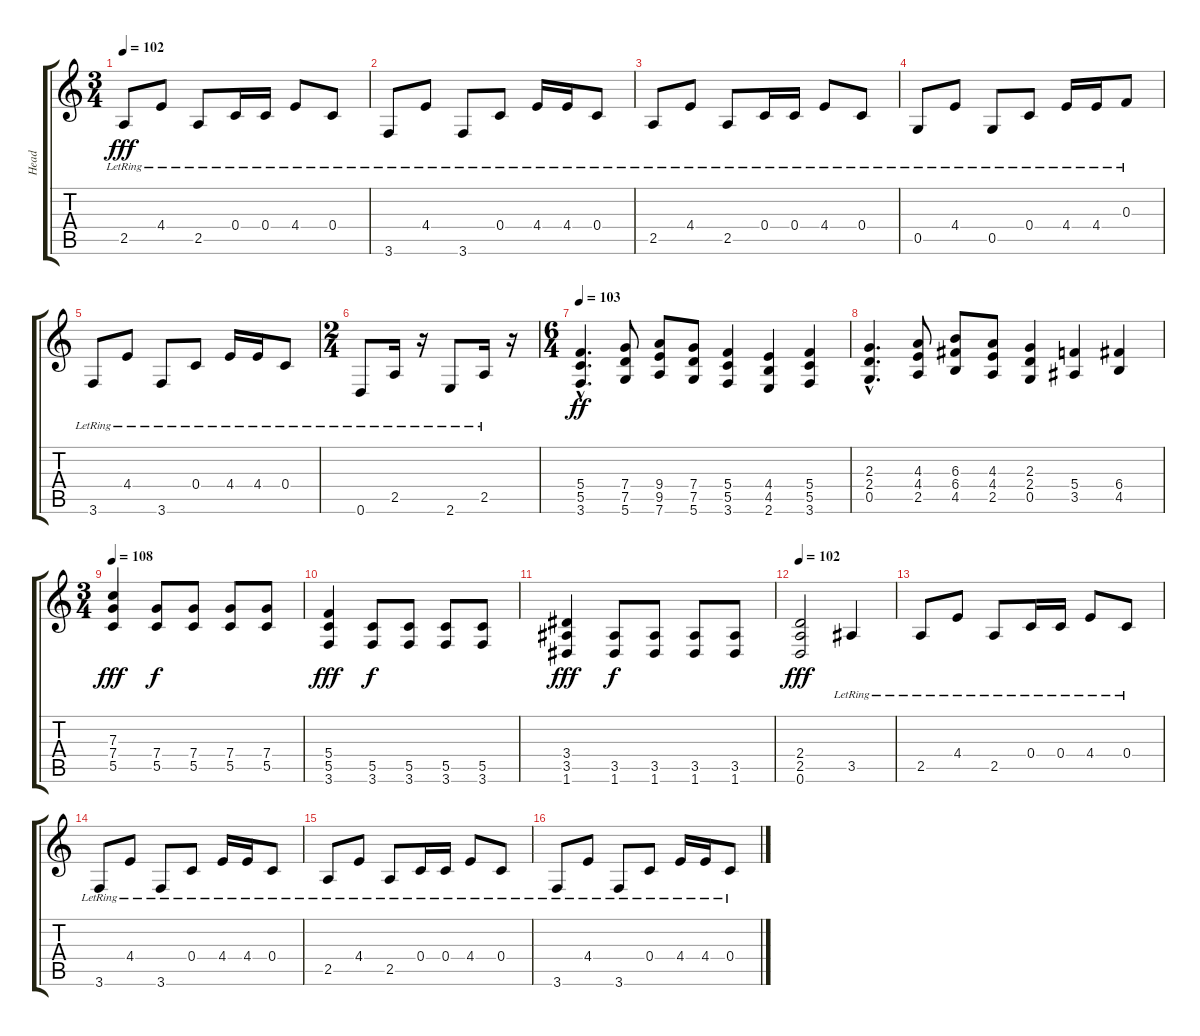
\track ("Head" "Head") {instrument electricguitarclean}
\staff {score tabs}
\tuning (D4 A3 F3 C3 G2 D2) {hide}
\ts (3 4)
\tempo 102
\clef g2
\ks c
2.5{lr}.8{dy fff} 4.4{lr}.8 2.5{lr}.8 0.4{lr}.16 0.4{lr}.16 4.4{lr}.8 0.4{lr}.8 |
3.6{lr}.8 4.4{lr}.8 3.6{lr}.8 0.4{lr}.8 4.4{lr}.16 4.4{lr}.16 0.4{lr}.8 |
2.5{lr}.8 4.4{lr}.8 2.5{lr}.8 0.4{lr}.16 0.4{lr}.16 4.4{lr}.8 0.4{lr}.8 |
0.5{lr}.8 4.4{lr}.8 0.5{lr}.8 0.4{lr}.8 4.4{lr}.16 4.4{lr}.16 0.3{lr}.8 |
3.6{lr}.8 4.4{lr}.8 3.6{lr}.8 0.4{lr}.8 4.4{lr}.16 4.4{lr}.16 0.4{lr}.8 |
\ts (2 4)
0.6{lr}.8 2.5{lr}.16 r.16 2.6{lr}.8 2.5{lr}.16 r.16 |
\ts (6 4)
\tempo 103
(5.4{hac} 5.5{hac} 3.6{hac}).4{d dy ff volume 11 balance 8 instrument distortionguitar} (7.4 7.5 5.6).8 (9.4 9.5 7.6).8 (7.4 7.5 5.6).8 (5.4 5.5 3.6).4 (4.4 4.5 2.6).4 (5.4 5.5 3.6).4 |
(2.3{hac} 2.4{hac} 0.5{hac}).4{d} (4.3 4.4 2.5).8 (6.3 6.4 4.5).8 (4.3 4.4 2.5).8 (2.3 2.4 0.5).4 (5.4 3.5).4 (6.4 4.5).4 |
\ts (3 4)
\tempo 108
(7.3 7.4 5.5).4{dy fff instrument distortionguitar} (7.4 5.5).8{dy f} (7.4 5.5).8 (7.4 5.5).8 (7.4 5.5).8 |
(5.4 5.5 3.6).4{dy fff} (5.5 3.6).8{dy f} (5.5 3.6).8 (5.5 3.6).8 (5.5 3.6).8 |
(3.4 3.5 1.6).4{dy fff} (3.5 1.6).8{dy f} (3.5 1.6).8 (3.5 1.6).8 (3.5 1.6).8 |
\tempo 102
(2.4 2.5 0.6).2{dy fff} 3.5{lr}.4{volume 14 instrument electricguitarclean} |
2.5{lr}.8{volume 10 balance 5} 4.4{lr}.8 2.5{lr}.8 0.4{lr}.16 0.4{lr}.16 4.4{lr}.8 0.4{lr}.8 |
3.6{lr}.8 4.4{lr}.8 3.6{lr}.8 0.4{lr}.8 4.4{lr}.16 4.4{lr}.16 0.4{lr}.8 |
2.5{lr}.8 4.4{lr}.8 2.5{lr}.8 0.4{lr}.16 0.4{lr}.16 4.4{lr}.8 0.4{lr}.8 |
3.6{lr}.8 4.4{lr}.8 3.6{lr}.8 0.4{lr}.8 4.4{lr}.16 4.4{lr}.16 0.4{lr}.8
